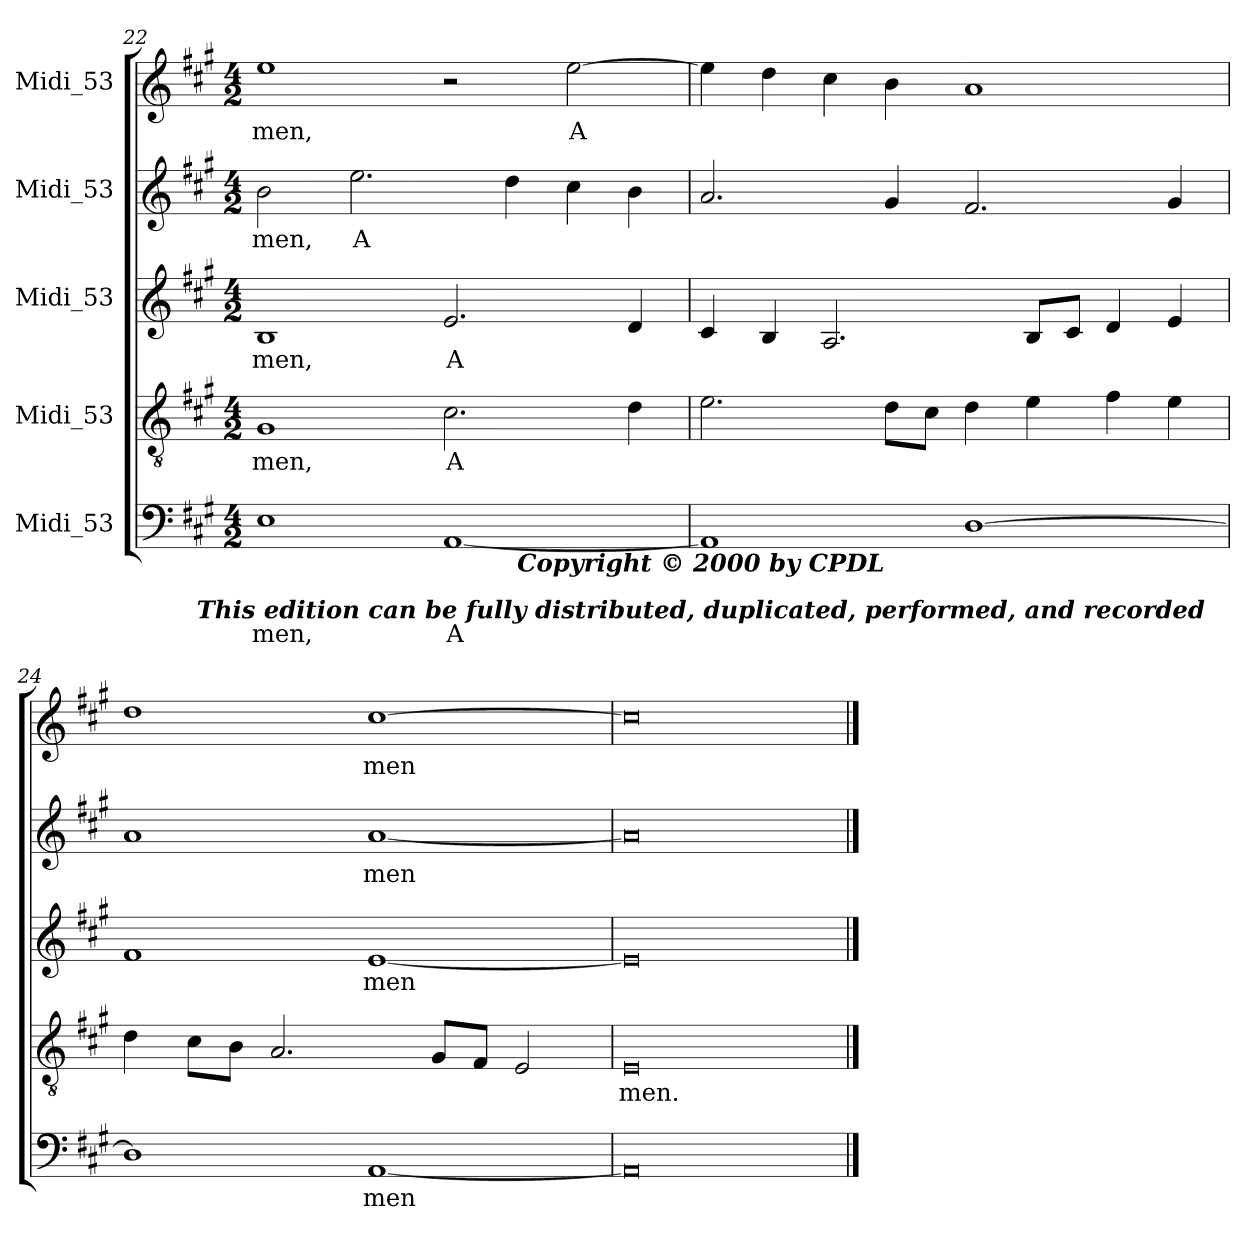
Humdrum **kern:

**kern	**text	**kern	**text	**kern	**text	**kern	**text	**kern	**text
*part5	*part5	*part4	*part4	*part3	*part3	*part2	*part2	*part1	*part1
*staff5	*staff5	*staff4	*staff4	*staff3	*staff3	*staff2	*staff2	*staff1	*staff1
*I"Midi_53	*	*I"Midi_53	*	*I"Midi_53	*	*I"Midi_53	*	*I"Midi_53	*
*clefF4	*	*clefGv2	*	*clefG2	*	*clefG2	*	*clefG2	*
*k[f#c#g#]	*	*k[f#c#g#]	*	*k[f#c#g#]	*	*k[f#c#g#]	*	*k[f#c#g#]	*
*A:	*	*A:	*	*A:	*	*A:	*	*A:	*
*M4/2	*	*M4/2	*	*M4/2	*	*M4/2	*	*M4/2	*
=22	=22	=22	=22	=22	=22	=22	=22	=22	=22
!	!LO:LY:b	!	!LO:LY:b	!	!LO:LY:b	!	!LO:LY:b	!	!LO:LY:b
1E	-men,	1G#	-men,	1B	-men,	2b	men,	1ee	men,
!	!	!	!	!	!	!	!LO:LY:b	!	!
.	.	.	.	.	.	2.ee	A	.	.
!	!LO:LY:b	!	!LO:LY:b	!	!LO:LY:b	!	!	!	!
[1AA	A	2.c#	A	2.e	A	.	.	2r	.
.	.	.	.	.	.	4dd	.	.	.
!	!	!	!	!	!	!	!	!	!LO:LY:b
.	.	.	.	.	.	4cc#	.	[2ee	A
.	.	4d	.	4d	.	4b	.	.	.
=23	=23	=23	=23	=23	=23	=23	=23	=23	=23
!LO:TX:b:Bi:cj:t=Copyright © 2000 by CPDL\n\nThis edition can be fully distributed, duplicated, performed, and recorded	!	!	!	!	!	!	!	!	!
1AA]	.	2.e	.	4c#	.	2.a	.	4ee]	.
.	.	.	.	4B	.	.	.	4dd	.
.	.	.	.	2.A	.	.	.	4cc#	.
.	.	8dL	.	.	.	4g#	.	4b	.
.	.	8c#J	.	.	.	.	.	.	.
[1D	.	4d	.	.	.	2.f#	.	1a	.
.	.	4e	.	8BL	.	.	.	.	.
.	.	.	.	8c#J	.	.	.	.	.
.	.	4f#	.	4d	.	.	.	.	.
.	.	4e	.	4e	.	4g#	.	.	.
=24	=24	=24	=24	=24	=24	=24	=24	=24	=24
1D]	.	4d	.	1f#	.	1a	.	1dd	.
.	.	8c#L	.	.	.	.	.	.	.
.	.	8BJ	.	.	.	.	.	.	.
.	.	2.A	.	.	.	.	.	.	.
!	!LO:LY:b	!	!	!	!LO:LY:b	!	!LO:LY:b	!	!LO:LY:b
[1AA	men	.	.	[1e	men	[1a	men	[1cc#	men
.	.	8G#L	.	.	.	.	.	.	.
.	.	8F#J	.	.	.	.	.	.	.
.	.	2E	.	.	.	.	.	.	.
=25	=25	=25	=25	=25	=25	=25	=25	=25	=25
!	!LO:LY:b	!	!LO:LY:b	!	!LO:LY:b	!	!LO:LY:b	!	!LO:LY:b
0AA]	.	0E	men.	0e]	.	0a]	.	0cc#]	.
==	==	==	==	==	==	==	==	==	==
*-	*-	*-	*-	*-	*-	*-	*-	*-	*-
